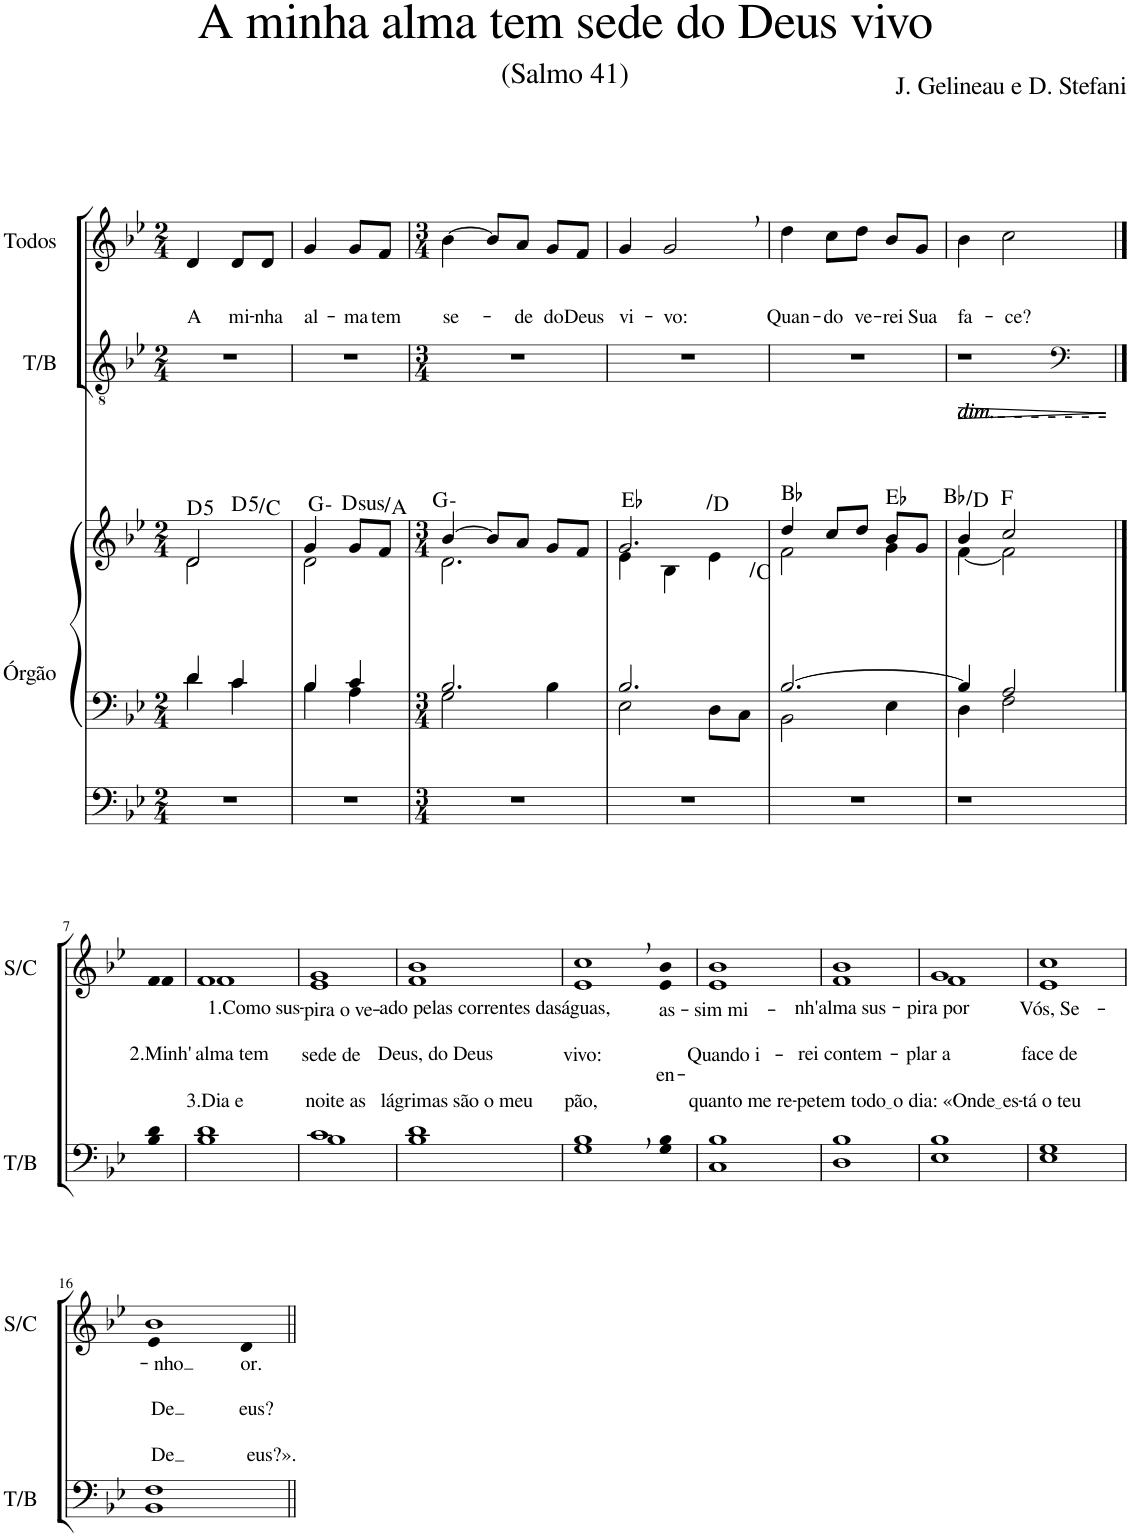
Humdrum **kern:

**kern	**kern	**kern	**harte	**kern	**dynam	**kern	**text	**text	**text
*part3	*part3	*part3	*part3	*part2	*part2	*part1	*part1	*part1	*part1
*staff5	*staff4	*staff3	*	*staff2	*staff2	*staff1	*staff1	*staff1	*staff1
*I"Órgão	*	*	*	*I"T/B	*	*I"Todos	*	*	*
*	*	*	*	*I'T/B	*	*	*	*	*
*clefF4	*clefF4	*clefG2	*	*clefGv2	*	*clefG2	*	*	*
*k[b-e-]	*k[b-e-]	*k[b-e-]	*	*k[b-e-]	*	*k[b-e-]	*	*	*
*M2/4	*M2/4	*M2/4	*	*M2/4	*	*M2/4	*	*	*
=1	=1	=1	=1	=1	=1	=1	=1	=1	=1
*	*^	*^	*	*	*	*	*	*	*
!	!	!	!	!	!LO:H:kt=5	!	!	!	!LO:LY:b	!	!
*	*	*	*	*^	*	*	*	*^	*	*	*
2r	4d/	4d\	2d/	2d\	4ryy	D:(1,5)	2r	.	4d/	4D	A	.	.
!	!	!	!	!	!	!LO:H:kt=5	!	!	!	!	!LO:LY:b	!	!
.	4c/	4c\	.	.	4ryy	D:(1,5)/b7	.	.	8d/L	8D	mi-	.	.
!	!	!	!	!	!	!	!	!	!	!	!LO:LY:b	!	!
.	.	.	.	.	.	.	.	.	8d/J	8D	-nha	.	.
=2	=2	=2	=2	=2	=2	=2	=2	=2	=2	=2	=2	=2	=2
!	!	!	!	!	!	!	!	!	!	!	!LO:LY:b	!	!
*	*	*	*	*v	*v	*	*	*	*	*	*	*	*
2r	4B-/	4B-\	4g/	2d\	G:min	2r	.	4g/	4G	al-	.	.
!	!	!	!	!	!LO:H:kt=sus	!	!	!	!	!LO:LY:b	!	!
.	4c/	4A\	8g/L	.	D:sus4/5	.	.	8g/L	8G	-ma	.	.
!	!	!	!	!	!	!	!	!	!	!LO:LY:b	!	!
.	.	.	8f/J	.	.	.	.	8f/J	8F	tem	.	.
=3	=3	=3	=3	=3	=3	=3	=3	=3	=3	=3	=3	=3
*M3/4	*M3/4	*	*M3/4	*	*	*M3/4	*	*M3/4	*	*	*	*
!	!	!	!	!	!	!	!	!	!	!LO:LY:b	!	!
2.r	2.B-/	2G\	[4b-/	2.d\	G:min	2.r	.	[4b-\	4B-	se-	.	.
.	.	.	8b-/L]	.	.	.	.	8b-/L]	8B-	.	.	.
!	!	!	!	!	!	!	!	!	!	!LO:LY:b	!	!
.	.	.	8a/J	.	.	.	.	8a/J	8A	-de	.	.
!	!	!	!	!	!	!	!	!	!	!LO:LY:b	!	!
.	.	4B-\	8g/L	.	.	.	.	8g/L	8G	do	.	.
!	!	!	!	!	!	!	!	!	!	!LO:LY:b	!	!
.	.	.	8f/J	.	.	.	.	8f/J	8F	Deus	.	.
=4	=4	=4	=4	=4	=4	=4	=4	=4	=4	=4	=4	=4
!	!	!	!	!	!	!	!	!	!	!LO:LY:b	!	!
*	*	*	*	*^	*	*	*	*	*	*	*	*
2.r	2.B-/	2E-\	2.g/	4e-\	2ryy	Eb:maj	2.r	.	4g/	4G	vi-	.	.
!	!	!	!	!	!	!	!	!	!	!	!LO:LY:b	!	!
.	.	.	.	4B-\	.	.	.	.	2g,/	2G	-vo:	.	.
!	!	!	!	!	!	!LO:H:kt=N.C.	!	!	!	!	!	!	!
.	.	8D\L	.	4e-\	8ryy	N	.	.	.	.	.	.	.
!	!	!	!	!	!	!LO:H:kt=N.C.	!	!	!	!	!	!	!
.	.	8C\J	.	.	8ryy	N	.	.	.	.	.	.	.
=5	=5	=5	=5	=5	=5	=5	=5	=5	=5	=5	=5	=5	=5
!	!	!	!	!	!	!	!	!	!	!	!LO:LY:b	!	!
*	*	*	*	*v	*v	*	*	*	*	*	*	*	*
2.r	[2.B-/	2BB-\	4dd/	2f\	Bb:maj	2.r	.	4dd\	4d	Quan-	.	.
!	!	!	!	!	!	!	!	!	!	!LO:LY:b	!	!
.	.	.	8cc/L	.	.	.	.	8cc\L	8c	-do	.	.
!	!	!	!	!	!	!	!	!	!	!LO:LY:b	!	!
.	.	.	8dd/J	.	.	.	.	8dd\J	8d	ve-	.	.
!	!	!	!	!	!	!	!	!	!	!LO:LY:b	!	!
.	.	4E-\	8b-/L	4g\	Eb:maj	.	.	8b-/L	8B-	-rei	.	.
!	!	!	!	!	!	!	!	!	!	!LO:LY:b	!	!
.	.	.	8g/J	.	.	.	.	8g/J	8G	Sua	.	.
=6	=6	=6	=6	=6	=6	=6	=6	=6	=6	=6	=6	=6
!	!	!	!	!	!	!LO:TX:b:i:t=dim.	!	!	!	!	!	!
!	!	!	!	!	!	!LO:TX:b:i:t=dim.	!	!	!	!	!	!
!	!	!	!	!	!	!	!LO:HP:b	!	!	!LO:LY:b	!	!
2.r	4B-/]	4D\	4b-/	[4f\	Bb:maj/3	2.r	>	4b-\	4B-	fa-	.	.
!	!	!	!	!	!	!	!	!	!	!LO:LY:b	!	!
.	[2A/	[2F\	[2cc/	2f\_	F:maj	.	.	[2cc\	[2c	-ce?	.	.
*	*	*	*	*	*	*clefF4	*	*	*	*	*	*
4ryy	4A,]	4F]	4cc,]	4f]	.	4ryy	.	4c], 4cc],	4ryy	.	.	.
!!LO:LB:g=z	!!
==7	==7	==7	==7	==7	==7	==7	==7	==7	==7	==7	==7	==7
*	*	*	*	*	*	*^	*	*	*	*	*	*
!	!	!	!	!	!	!	!	!	!	!	!	!LO:LY:b	!
4r	4r	4r	4r	4r	.	4d'~	4B-'~	.	4f'~	4f'~	.	2.Minh'	.
4r	4ryy	4ryy	4ryy	4ryy	.	4ryy	4ryy	]	4ryy	4ryy	.	.	.
*	*v	*v	*	*	*	*	*	*	*	*	*	*	*
*	*	*v	*v	*	*	*	*	*	*	*	*	*
=8	=8	=8	=8	=8	=8	=8	=8	=8	=8	=8	=8
*M4/4	*M4/4	*M4/4	*	*M4/4	*	*	*M4/4	*	*	*	*
*	*^	*^	*	*	*	*	*	*	*	*	*
!	!	!	!	!	!	!	!	!	!	!	!LO:LY:b	!LO:LY:b	!LO:LY:b
*	*v	*v	*	*	*	*	*	*	*	*	*	*	*
*	*	*v	*v	*	*	*	*	*	*	*	*	*
1r	1r	1r	.	1d	1B-	.	1f	1f	1.Como sus-	alma tem	3.Dia e
=9	=9	=9	=9	=9	=9	=9	=9	=9	=9	=9	=9
!	!	!	!	!	!	!	!	!	!LO:LY:b	!LO:LY:b	!LO:LY:b
1r	1r	1r	.	1c	1B-	.	1g	1e-	-pira o ve-	sede de	noite as
=10	=10	=10	=10	=10	=10	=10	=10	=10	=10	=10	=10
!	!	!	!	!	!	!	!	!	!LO:LY:b	!LO:LY:b	!LO:LY:b
1r	1r	1r	.	1d	1B-	.	1b-	1f	-ado pelas correntes das	Deus, do Deus	lágrimas são o meu
=11	=11	=11	=11	=11	=11	=11	=11	=11	=11	=11	=11
!	!	!	!	!	!	!	!	!	!LO:LY:b	!LO:LY:b	!LO:LY:b
1r	1r	1r	.	1B-,	1G	.	1cc,	1e-	águas,	vivo:	pão,
!	!	!	!	!	!	!	!	!	!LO:LY:b	!LO:LY:b	!
4r	4r	4r	.	4B-'~	4G'~	.	4b-'~	4e-'~	as-	en-	.
=12	=12	=12	=12	=12	=12	=12	=12	=12	=12	=12	=12
!	!	!	!	!	!	!	!	!	!LO:LY:b	!LO:LY:b	!LO:LY:b
1r	1r	1r	.	1B-	1C	.	1b-	1e-	-sim mi-	-Quando i-	quanto me re-
=13	=13	=13	=13	=13	=13	=13	=13	=13	=13	=13	=13
!	!	!	!	!	!	!	!	!	!LO:LY:b	!LO:LY:b	!LO:LY:b
1r	1r	1r	.	1B-	1D	.	1b-	1f	-nh'alma sus-	-rei contem-	petem todo o
=14	=14	=14	=14	=14	=14	=14	=14	=14	=14	=14	=14
!	!	!	!	!	!	!	!	!	!LO:LY:b	!LO:LY:b	!LO:LY:b
1r	1r	1r	.	1B-	1E-	.	1g	1f	-pira por	-plar a	dia: «Onde es
=15	=15	=15	=15	=15	=15	=15	=15	=15	=15	=15	=15
!	!	!	!	!	!	!	!	!	!LO:LY:b	!LO:LY:b	!LO:LY:b
1r	1r	1r	.	1G	1E-	.	1cc	1e-	Vós, Se-	face de	-tá o teu
!!LO:LB:g=z	!!
=16	=16	=16	=16	=16	=16	=16	=16	=16	=16	=16	=16
!	!	!	!	!	!	!	!	!	!LO:LY:b	!LO:LY:b	!LO:LY:b
1r	1r	1r	.	[1F	[1BB-	.	[1b-	[4e-	-nho	De	De
.	.	.	.	.	.	.	.	2.e-]	.	.	.
!	!	!	!	!	!	!	!	!	!LO:LY:b	!LO:LY:b	!LO:LY:b
4ryy	4ryy	4ryy	.	4F;<]	4BB-;]	.	4b-;<]	4d;	or.	eus?	eus?».
*	*	*	*	*v	*v	*	*	*	*	*	*
*	*	*	*	*	*	*v	*v	*	*	*
=||	=||	=||	=||	=||	=||	=||	=||	=||	=||
*-	*-	*-	*-	*-	*-	*-	*-	*-	*-
